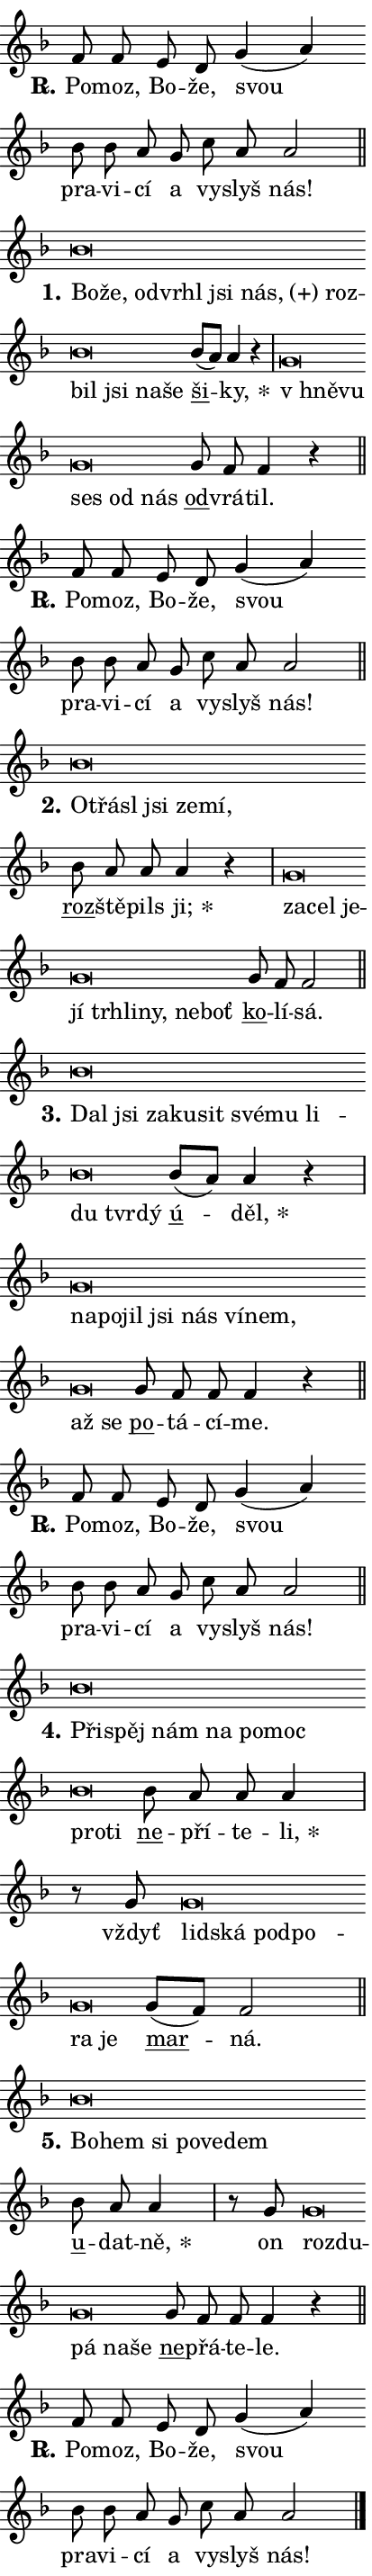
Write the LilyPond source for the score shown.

\version "2.24.0"
\header { tagline = "" }
\paper {
  indent = 0\cm
  top-margin = 0\cm
  right-margin = 0.13\cm % to fit lyric hyphens
  bottom-margin = 0\cm
  left-margin = 0\cm
  paper-width = 7\cm
  page-breaking = #ly:one-page-breaking
  system-system-spacing.basic-distance = #11
  score-system-spacing.basic-distance = #11
  ragged-last = ##f
}


%% Author: Thomas Morley
%% https://lists.gnu.org/archive/html/lilypond-user/2020-05/msg00002.html
#(define (line-position grob)
"Returns position of @var[grob} in current system:
   @code{'start}, if at first time-step
   @code{'end}, if at last time-step
   @code{'middle} otherwise
"
  (let* ((col (ly:item-get-column grob))
         (ln (ly:grob-object col 'left-neighbor))
         (rn (ly:grob-object col 'right-neighbor))
         (col-to-check-left (if (ly:grob? ln) ln col))
         (col-to-check-right (if (ly:grob? rn) rn col))
         (break-dir-left
           (and
             (ly:grob-property col-to-check-left 'non-musical #f)
             (ly:item-break-dir col-to-check-left)))
         (break-dir-right
           (and
             (ly:grob-property col-to-check-right 'non-musical #f)
             (ly:item-break-dir col-to-check-right))))
        (cond ((eqv? 1 break-dir-left) 'start)
              ((eqv? -1 break-dir-right) 'end)
              (else 'middle))))

#(define (tranparent-at-line-position vctor)
  (lambda (grob)
  "Relying on @code{line-position} select the relevant enry from @var{vctor}.
Used to determine transparency,"
    (case (line-position grob)
      ((end) (not (vector-ref vctor 0)))
      ((middle) (not (vector-ref vctor 1)))
      ((start) (not (vector-ref vctor 2))))))

noteHeadBreakVisibility =
#(define-music-function (break-visibility)(vector?)
"Makes @code{NoteHead}s transparent relying on @var{break-visibility}"
#{
  \override NoteHead.transparent =
    #(tranparent-at-line-position break-visibility)
#})

#(define delete-ledgers-for-transparent-note-heads
  (lambda (grob)
    "Reads whether a @code{NoteHead} is transparent.
If so this @code{NoteHead} is removed from @code{'note-heads} from
@var{grob}, which is supposed to be @code{LedgerLineSpanner}.
As a result ledgers are not printed for this @code{NoteHead}"
    (let* ((nhds-array (ly:grob-object grob 'note-heads))
           (nhds-list
             (if (ly:grob-array? nhds-array)
                 (ly:grob-array->list nhds-array)
                 '()))
           ;; Relies on the transparent-property being done before
           ;; Staff.LedgerLineSpanner.after-line-breaking is executed.
           ;; This is fragile ...
           (to-keep
             (remove
               (lambda (nhd)
                 (ly:grob-property nhd 'transparent #f))
               nhds-list)))
      ;; TODO find a better method to iterate over grob-arrays, similiar
      ;; to filter/remove etc for lists
      ;; For now rebuilt from scratch
      (set! (ly:grob-object grob 'note-heads)  '())
      (for-each
        (lambda (nhd)
          (ly:pointer-group-interface::add-grob grob 'note-heads nhd))
        to-keep))))

squashNotes = {
  \override NoteHead.X-extent = #'(-0.2 . 0.2)
  \override NoteHead.Y-extent = #'(-0.75 . 0)
  \override NoteHead.stencil =
    #(lambda (grob)
       (let ((pos (ly:grob-property grob 'staff-position)))
         (begin
           (if (< pos -7) (display "ERROR: Lower brevis then expected\n") (display ""))
           (if (<= pos -6) ly:text-interface::print ly:note-head::print))))
}
unSquashNotes = {
  \revert NoteHead.X-extent
  \revert NoteHead.Y-extent
  \revert NoteHead.stencil
}

hideNotes = \noteHeadBreakVisibility #begin-of-line-visible
unHideNotes = \noteHeadBreakVisibility #all-visible

% work-around for resetting accidentals
% https://lilypond.org/doc/v2.23/Documentation/notation/displaying-rhythms#unmetered-music
cadenzaMeasure = {
  \cadenzaOff
  \partial 1024 s1024
  \cadenzaOn
}

#(define-markup-command (accent layout props text) (markup?)
  "Underline accented syllable"
  (interpret-markup layout props
    #{\markup \override #'(offset . 4.3) \underline { #text }#}))

responsum = \markup \concat {
  "R" \hspace #-1.05 \path #0.1 #'((moveto 0 0.07) (lineto 0.9 0.8)) \hspace #0.05 "."
}

spaceSize = #0.6828661417322834 % exact space size for TeX Gyre Schola

\layout {
  \context {
    \Staff
    \remove "Time_signature_engraver"
    \override LedgerLineSpanner.after-line-breaking = #delete-ledgers-for-transparent-note-heads
  }
  \context {
    \Lyrics {
      \override LyricSpace.minimum-distance = \spaceSize
      \override LyricText.font-name = #"TeX Gyre Schola"
      \override LyricText.font-size = 1
      \override StanzaNumber.font-name = #"TeX Gyre Schola Bold"
      \override StanzaNumber.font-size = 1
    }
  }
  \context {
    \Score 
    \override NoteHead.text =
      #(lambda (grob) 
        (let ((pos (ly:grob-property grob 'staff-position)))
          #{\markup {
            \combine
              \halign #-0.55 \raise #(if (= pos -6) 0 0.5) \override #'(thickness . 2) \draw-line #'(3.2 . 0)
              \musicglyph "noteheads.sM1"
          }#}))
  }
}

% magnetic-lyrics.ily
%
%   written by
%     Jean Abou Samra <jean@abou-samra.fr>
%     Werner Lemberg <wl@gnu.org>
%
%   adapted by
%     Jiri Hon <jiri.hon@gmail.com>
%
% Version 2022-Apr-15

% https://www.mail-archive.com/lilypond-user@gnu.org/msg149350.html

#(define (Left_hyphen_pointer_engraver context)
   "Collect syllable-hyphen-syllable occurrences in lyrics and store
them in properties.  This engraver only looks to the left.  For
example, if the lyrics input is @code{foo -- bar}, it does the
following.

@itemize @bullet
@item
Set the @code{text} property of the @code{LyricHyphen} grob between
@q{foo} and @q{bar} to @code{foo}.

@item
Set the @code{left-hyphen} property of the @code{LyricText} grob with
text @q{foo} to the @code{LyricHyphen} grob between @q{foo} and
@q{bar}.
@end itemize

Use this auxiliary engraver in combination with the
@code{lyric-@/text::@/apply-@/magnetic-@/offset!} hook."
   (let ((hyphen #f)
         (text #f))
     (make-engraver
      (acknowledgers
       ((lyric-syllable-interface engraver grob source-engraver)
        (set! text grob)))
      (end-acknowledgers
       ((lyric-hyphen-interface engraver grob source-engraver)
        ;(when (not (grob::has-interface grob 'lyric-space-interface))
          (set! hyphen grob)));)
      ((stop-translation-timestep engraver)
       (when (and text hyphen)
         (ly:grob-set-object! text 'left-hyphen hyphen))
       (set! text #f)
       (set! hyphen #f)))))

#(define (lyric-text::apply-magnetic-offset! grob)
   "If the space between two syllables is less than the value in
property @code{LyricText@/.details@/.squash-threshold}, move the right
syllable to the left so that it gets concatenated with the left
syllable.

Use this function as a hook for
@code{LyricText@/.after-@/line-@/breaking} if the
@code{Left_@/hyphen_@/pointer_@/engraver} is active."
   (let ((hyphen (ly:grob-object grob 'left-hyphen #f)))
     (when hyphen
       (let ((left-text (ly:spanner-bound hyphen LEFT)))
         (when (grob::has-interface left-text 'lyric-syllable-interface)
           (let* ((common (ly:grob-common-refpoint grob left-text X))
                  (this-x-ext (ly:grob-extent grob common X))
                  (left-x-ext
                   (begin
                     ;; Trigger magnetism for left-text.
                     (ly:grob-property left-text 'after-line-breaking)
                     (ly:grob-extent left-text common X)))
                  ;; `delta` is the gap width between two syllables.
                  (delta (- (interval-start this-x-ext)
                            (interval-end left-x-ext)))
                  (details (ly:grob-property grob 'details))
                  (threshold (assoc-get 'squash-threshold details 0.2)))
             (when (< delta threshold)
               (let* (;; We have to manipulate the input text so that
                      ;; ligatures crossing syllable boundaries are not
                      ;; disabled.  For languages based on the Latin
                      ;; script this is essentially a beautification.
                      ;; However, for non-Western scripts it can be a
                      ;; necessity.
                      (lt (ly:grob-property left-text 'text))
                      (rt (ly:grob-property grob 'text))
                      (is-space (grob::has-interface hyphen 'lyric-space-interface))
                      (space (if is-space " " ""))
                      (extra-delta (if is-space spaceSize 0))
                      ;; Append new syllable.
                      (ltrt-space (if (and (string? lt) (string? rt))
                                (string-append lt space rt)
                                (make-concat-markup (list lt space rt))))
                      ;; Right-align `ltrt` to the right side.
                      (ltrt-space-markup (grob-interpret-markup
                               grob
                               (make-translate-markup
                                (cons (interval-length this-x-ext) 0)
                                (make-right-align-markup ltrt-space)))))
                 (begin
                   ;; Don't print `left-text`.
                   (ly:grob-set-property! left-text 'stencil #f)
                   ;; Set text and stencil (which holds all collected
                   ;; syllables so far) and shift it to the left.
                   (ly:grob-set-property! grob 'text ltrt-space)
                   (ly:grob-set-property! grob 'stencil ltrt-space-markup)
                   (ly:grob-translate-axis! grob (- (- delta extra-delta)) X))))))))))


#(define (lyric-hyphen::displace-bounds-first grob)
   ;; Make very sure this callback isn't triggered too early.
   (let ((left (ly:spanner-bound grob LEFT))
         (right (ly:spanner-bound grob RIGHT)))
     (ly:grob-property left 'after-line-breaking)
     (ly:grob-property right 'after-line-breaking)
     (ly:lyric-hyphen::print grob)))

squashThreshold = #0.4

\layout {
  \context {
    \Lyrics
    \consists #Left_hyphen_pointer_engraver
    \override LyricText.after-line-breaking =
      #lyric-text::apply-magnetic-offset!
    \override LyricHyphen.stencil = #lyric-hyphen::displace-bounds-first
    \override LyricText.details.squash-threshold = \squashThreshold
    \override LyricHyphen.minimum-distance = 0
    \override LyricHyphen.minimum-length = \squashThreshold
  }
}

squashText = \override LyricText.details.squash-threshold = 9999
unSquashText = \override LyricText.details.squash-threshold = \squashThreshold

leftText = \override LyricText.self-alignment-X = #LEFT
unLeftText = \revert LyricText.self-alignment-X

starOffset = #(lambda (grob) 
                (let ((x_offset (ly:self-alignment-interface::aligned-on-x-parent grob)))
                  (if (= x_offset 0) 0 (+ x_offset 1.2))))

star = #(define-music-function (syllable)(string?)
"Append star separator at the end of a syllable"
#{
  \once \override LyricText.X-offset = #starOffset
  \lyricmode { \markup {
    #syllable
    \override #'((font-name . "TeX Gyre Schola Bold")) \hspace #0.2 \lower #0.65 \larger "*"
  } }
#})

starAccent = #(define-music-function (syllable)(string?)
"Append star separator at the end of a syllable and make accent"
#{
  \once \override LyricText.X-offset = #starOffset
  \lyricmode { \markup {
    \accent #syllable
    \override #'((font-name . "TeX Gyre Schola Bold")) \hspace #0.2 \lower #0.65 \larger "*"
  } }
#})

breath = #(define-music-function (syllable)(string?)
"Append breathing indicator at the end of a syllable"
#{
  \lyricmode { \markup { #syllable "+" } }
#})

optionalBreath = #(define-music-function (syllable)(string?)
"Append optional breathing indicator at the end of a syllable"
#{
  \lyricmode { \markup { #syllable "(+)" } }
#})


\score {
    <<
        \new Voice = "melody" { \cadenzaOn \key f \major \relative { f'8 f e d g4( a) \bar "" bes8 bes a g \bar "" c a a2 \cadenzaMeasure \bar "||" \break } }
        \new Lyrics \lyricsto "melody" { \lyricmode { \set stanza = \responsum
Po -- moz, Bo -- že, svou pra -- vi -- cí a vy -- slyš nás! } }
    >>
    \layout {}
}

\score {
    <<
        \new Voice = "melody" { \cadenzaOn \key f \major \relative { \squashNotes bes'\breve*1/16 \hideNotes \breve*1/16 \bar "" \breve*1/16 \bar "" \breve*1/16 \bar "" \breve*1/16 \bar "" \breve*1/16 \bar "" \breve*1/16 \bar "" \breve*1/16 \bar "" \breve*1/16 \bar "" \breve*1/16 \bar "" \breve*1/16 \breve*1/16 \bar "" \unHideNotes \unSquashNotes \bar "" bes8[( a)] a4 r \cadenzaMeasure \bar "|" \squashNotes g\breve*1/16 \hideNotes \breve*1/16 \bar "" \breve*1/16 \bar "" \breve*1/16 \breve*1/16 \bar "" \unHideNotes \unSquashNotes \bar "" g8 f f4 r \cadenzaMeasure \bar "||" \break } }
        \new Lyrics \lyricsto "melody" { \lyricmode { \set stanza = "1."
\leftText Bo -- \squashText že, od -- vr -- hl jsi \optionalBreath nás, roz -- bil jsi na -- še \unLeftText \unSquashText \markup \accent ši -- \star ky, \leftText "v hně" -- \squashText vu ses od nás \unLeftText \unSquashText \markup \accent od -- vrá -- til. } }
    >>
    \layout {}
}

\score {
    <<
        \new Voice = "melody" { \cadenzaOn \key f \major \relative { f'8 f e d g4( a) \bar "" bes8 bes a g \bar "" c a a2 \cadenzaMeasure \bar "||" \break } }
        \new Lyrics \lyricsto "melody" { \lyricmode { \set stanza = \responsum
Po -- moz, Bo -- že, svou pra -- vi -- cí a vy -- slyš nás! } }
    >>
    \layout {}
}

\score {
    <<
        \new Voice = "melody" { \cadenzaOn \key f \major \relative { \squashNotes bes'\breve*1/16 \hideNotes \breve*1/16 \bar "" \breve*1/16 \bar "" \breve*1/16 \breve*1/16 \bar "" \unHideNotes \unSquashNotes \bar "" bes8 a a a4 r \cadenzaMeasure \bar "|" \squashNotes g\breve*1/16 \hideNotes \breve*1/16 \bar "" \breve*1/16 \bar "" \breve*1/16 \bar "" \breve*1/16 \bar "" \breve*1/16 \bar "" \breve*1/16 \bar "" \breve*1/16 \breve*1/16 \bar "" \unHideNotes \unSquashNotes \bar "" g8 f f2 \cadenzaMeasure \bar "||" \break } }
        \new Lyrics \lyricsto "melody" { \lyricmode { \set stanza = "2."
\leftText Otřá -- \squashText sl jsi ze -- mí, \unLeftText \unSquashText \markup \accent roz -- ště -- pils \star ji; \leftText za -- \squashText cel je -- jí trh -- li -- ny, ne -- boť \unLeftText \unSquashText \markup \accent ko -- lí -- sá. } }
    >>
    \layout {}
}

\score {
    <<
        \new Voice = "melody" { \cadenzaOn \key f \major \relative { \squashNotes bes'\breve*1/16 \hideNotes \breve*1/16 \bar "" \breve*1/16 \bar "" \breve*1/16 \bar "" \breve*1/16 \bar "" \breve*1/16 \bar "" \breve*1/16 \bar "" \breve*1/16 \bar "" \breve*1/16 \bar "" \breve*1/16 \breve*1/16 \bar "" \unHideNotes \unSquashNotes \bar "" bes8[( a)] a4 r \cadenzaMeasure \bar "|" \squashNotes g\breve*1/16 \hideNotes \breve*1/16 \bar "" \breve*1/16 \bar "" \breve*1/16 \bar "" \breve*1/16 \bar "" \breve*1/16 \bar "" \breve*1/16 \bar "" \breve*1/16 \breve*1/16 \bar "" \unHideNotes \unSquashNotes \bar "" g8 f f f4 r \cadenzaMeasure \bar "||" \break } }
        \new Lyrics \lyricsto "melody" { \lyricmode { \set stanza = "3."
\leftText Dal \squashText jsi za -- ku -- sit své -- mu li -- du tvr -- dý \unLeftText \unSquashText \markup \accent ú -- \star děl, \leftText na -- \squashText po -- jil jsi nás ví -- nem, až se \unLeftText \unSquashText \markup \accent po -- tá -- cí -- me. } }
    >>
    \layout {}
}

\score {
    <<
        \new Voice = "melody" { \cadenzaOn \key f \major \relative { f'8 f e d g4( a) \bar "" bes8 bes a g \bar "" c a a2 \cadenzaMeasure \bar "||" \break } }
        \new Lyrics \lyricsto "melody" { \lyricmode { \set stanza = \responsum
Po -- moz, Bo -- že, svou pra -- vi -- cí a vy -- slyš nás! } }
    >>
    \layout {}
}

\score {
    <<
        \new Voice = "melody" { \cadenzaOn \key f \major \relative { \squashNotes bes'\breve*1/16 \hideNotes \breve*1/16 \bar "" \breve*1/16 \bar "" \breve*1/16 \bar "" \breve*1/16 \bar "" \breve*1/16 \bar "" \breve*1/16 \breve*1/16 \bar "" \unHideNotes \unSquashNotes \bar "" bes8 a a a4 \cadenzaMeasure \bar "|" r8 g8 \squashNotes g\breve*1/16 \hideNotes \breve*1/16 \bar "" \breve*1/16 \bar "" \breve*1/16 \bar "" \breve*1/16 \breve*1/16 \bar "" \unHideNotes \unSquashNotes \bar "" g8[( f)] f2 \cadenzaMeasure \bar "||" \break } }
        \new Lyrics \lyricsto "melody" { \lyricmode { \set stanza = "4."
\leftText Při -- \squashText spěj nám na po -- moc pro -- ti \unLeftText \unSquashText \markup \accent ne -- pří -- te -- \star li, vždyť \leftText lid -- \squashText ská pod -- po -- ra je \unLeftText \unSquashText \markup \accent mar -- ná. } }
    >>
    \layout {}
}

\score {
    <<
        \new Voice = "melody" { \cadenzaOn \key f \major \relative { \squashNotes bes'\breve*1/16 \hideNotes \breve*1/16 \bar "" \breve*1/16 \bar "" \breve*1/16 \bar "" \breve*1/16 \breve*1/16 \bar "" \unHideNotes \unSquashNotes \bar "" bes8 a a4 \cadenzaMeasure \bar "|" r8 g8 \squashNotes g\breve*1/16 \hideNotes \breve*1/16 \bar "" \breve*1/16 \bar "" \breve*1/16 \breve*1/16 \bar "" \unHideNotes \unSquashNotes \bar "" g8 f f f4 r \cadenzaMeasure \bar "||" \break } }
        \new Lyrics \lyricsto "melody" { \lyricmode { \set stanza = "5."
\leftText Bo -- \squashText hem si po -- ve -- dem \unLeftText \unSquashText \markup \accent u -- dat -- \star ně, on \leftText roz -- \squashText du -- pá na -- še \unLeftText \unSquashText \markup \accent ne -- přá -- te -- le. } }
    >>
    \layout {}
}

\score {
    <<
        \new Voice = "melody" { \cadenzaOn \key f \major \relative { f'8 f e d g4( a) \bar "" bes8 bes a g \bar "" c a a2 \cadenzaMeasure \bar "||" \break } \bar "|." }
        \new Lyrics \lyricsto "melody" { \lyricmode { \set stanza = \responsum
Po -- moz, Bo -- že, svou pra -- vi -- cí a vy -- slyš nás! } }
    >>
    \layout {}
}
